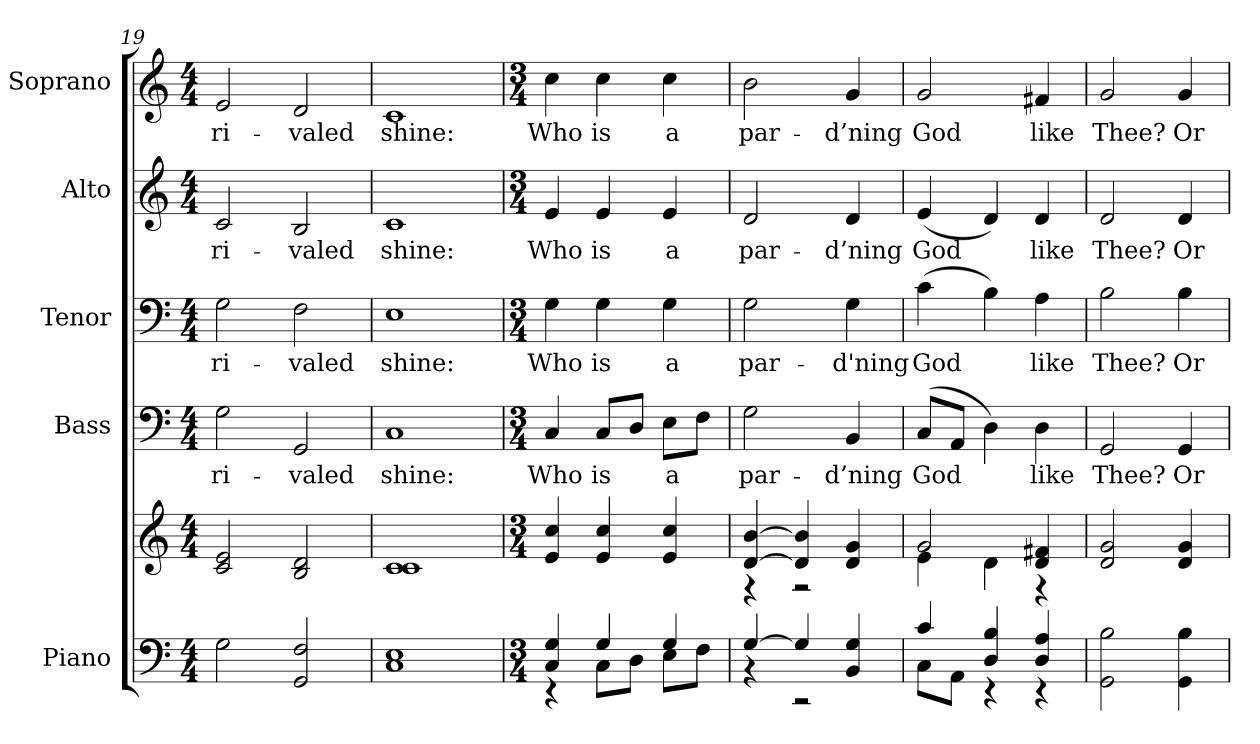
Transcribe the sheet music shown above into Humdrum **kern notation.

**kern	**kern	**kern	**text	**kern	**text	**kern	**text	**kern	**text
*part5	*part5	*part4	*part4	*part3	*part3	*part2	*part2	*part1	*part1
*staff6	*staff5	*staff4	*staff4	*staff3	*staff3	*staff2	*staff2	*staff1	*staff1
*I"Piano	*	*I"Bass	*	*I"Tenor	*	*I"Alto	*	*I"Soprano	*
*I'Pno.	*	*I'B.	*	*I'T.	*	*I'A.	*	*I'S.	*
!!LO:PB:g=z
*clefF4	*clefG2	*clefF4	*	*clefF4	*	*clefG2	*	*clefG2	*
*k[]	*k[]	*k[]	*	*k[]	*	*k[]	*	*k[]	*
*C:	*C:	*C:	*	*C:	*	*C:	*	*C:	*
*M4/4	*M4/4	*M4/4	*	*M4/4	*	*M4/4	*	*M4/4	*
=19	=19	=19	=19	=19	=19	=19	=19	=19	=19
!	!	!	!LO:LY:b:color=#000000	!	!	!	!	!	!
!	!	!	!	!	!LO:LY:b:color=#000000	!	!	!	!
!	!	!	!	!	!	!	!LO:LY:b:color=#000000	!	!
!	!	!	!	!	!	!	!	!	!LO:LY:b:color=#000000
2Gi\	2ci/ 2ei	2Gi\	-ri-	2Gi\	-ri-	2ci/	-ri-	2ei/	-ri-
!	!	!	!LO:LY:b:color=#000000	!	!	!	!	!	!
!	!	!	!	!	!LO:LY:b:color=#000000	!	!	!	!
!	!	!	!	!	!	!	!LO:LY:b:color=#000000	!	!
!	!	!	!	!	!	!	!	!	!LO:LY:b:color=#000000
2GGi/ 2Fi	2Bi/ 2di	2GGi/	-valed	2Fi\	-valed	2Bi/	-valed	2di/	-valed
=20	=20	=20	=20	=20	=20	=20	=20	=20	=20
!	!	!	!LO:LY:b:color=#000000	!	!	!	!	!	!
!	!	!	!	!	!LO:LY:b:color=#000000	!	!	!	!
!	!	!	!	!	!	!	!LO:LY:b:color=#000000	!	!
!	!	!	!	!	!	!	!	!	!LO:LY:b:color=#000000
1Ci 1Ei	1ci 1ci	1Ci	shine:	1Ei	shine:	1ci	shine:	1ci	shine:
=21	=21	=21	=21	=21	=21	=21	=21	=21	=21
*M3/4	*M3/4	*M3/4	*	*M3/4	*	*M3/4	*	*M3/4	*
*^	*	*	*	*	*	*	*	*	*
!	!	!	!	!LO:LY:b:color=#000000	!	!	!	!	!	!
!	!	!	!	!	!	!LO:LY:b:color=#000000	!	!	!	!
!	!	!	!	!	!	!	!	!LO:LY:b:color=#000000	!	!
!	!	!	!	!	!	!	!	!	!	!LO:LY:b:color=#000000
4Ci/ 4Gi	4r	4ei/ 4cci	4Ci/	Who	4Gi\	Who	4ei/	Who	4cci\	Who
!	!	!	!	!LO:LY:b:color=#000000	!	!	!	!	!	!
!	!	!	!	!	!	!LO:LY:b:color=#000000	!	!	!	!
!	!	!	!	!	!	!	!	!LO:LY:b:color=#000000	!	!
!	!	!	!	!	!	!	!	!	!	!LO:LY:b:color=#000000
4Gi/	8Ci\L	4ei/ 4cci	8Ci/L	is	4Gi\	is	4ei/	is	4cci\	is
.	8Di\J	.	8Di/J	.	.	.	.	.	.	.
!	!	!	!	!LO:LY:b:color=#000000	!	!	!	!	!	!
!	!	!	!	!	!	!LO:LY:b:color=#000000	!	!	!	!
!	!	!	!	!	!	!	!	!LO:LY:b:color=#000000	!	!
!	!	!	!	!	!	!	!	!	!	!LO:LY:b:color=#000000
4Gi/	8Ei\L	4ei/ 4cci	8Ei\L	a	4Gi\	a	4ei/	a	4cci\	a
.	8Fi\J	.	8Fi\J	.	.	.	.	.	.	.
=22	=22	=22	=22	=22	=22	=22	=22	=22	=22	=22
*	*	*^	*	*	*	*	*	*	*	*
!	!	!	!	!	!LO:LY:b:color=#000000	!	!	!	!	!	!
!	!	!	!	!	!	!	!LO:LY:b:color=#000000	!	!	!	!
!	!	!	!	!	!	!	!	!	!LO:LY:b:color=#000000	!	!
!	!	!	!	!	!	!	!	!	!	!	!LO:LY:b:color=#000000
[>4Gi/	4r	[>4di/ [>4bi	4r	2Gi\	par-	2Gi\	par-	2di/	par-	2bi\	par-
4Gi/]	2r	4di/] 4bi]	2r	.	.	.	.	.	.	.	.
!	!	!	!	!	!LO:LY:b:color=#000000	!	!	!	!	!	!
!	!	!	!	!	!	!	!LO:LY:b:color=#000000	!	!	!	!
!	!	!	!	!	!	!	!	!	!LO:LY:b:color=#000000	!	!
!	!	!	!	!	!	!	!	!	!	!	!LO:LY:b:color=#000000
4BBi/ 4Gi	.	4di/ 4gi	.	4BBi/	-d’ning	4Gi\	-d'ning	4di/	-d’ning	4gi/	-d’ning
=23	=23	=23	=23	=23	=23	=23	=23	=23	=23	=23	=23
!	!	!	!	!	!LO:LY:b:color=#000000	!	!	!	!	!	!
!	!	!	!	!	!	!	!LO:LY:b:color=#000000	!	!	!	!
!	!	!	!	!	!	!	!	!	!LO:LY:b:color=#000000	!	!
!	!	!	!	!	!	!	!	!	!	!	!LO:LY:b:color=#000000
4ci/	8Ci\L	2gi/	4ei\	(8Ci/L	God	(4ci\	God	(4ei/	God	2gi/	God
.	8AAi\J	.	.	8AAi/J	.	.	.	.	.	.	.
4Di/ 4Bi	4r	.	4di\	4Di\)	.	4Bi\)	.	4di/)	.	.	.
!	!	!	!	!	!LO:LY:b:color=#000000	!	!	!	!	!	!
!	!	!	!	!	!	!	!LO:LY:b:color=#000000	!	!	!	!
!	!	!	!	!	!	!	!	!	!LO:LY:b:color=#000000	!	!
!	!	!	!	!	!	!	!	!	!	!	!LO:LY:b:color=#000000
4Di/ 4Ai	4r	4di/ 4f#Xi	4r	4Di\	like	4Ai\	like	4di/	like	4f#Xi/	like
*v	*v	*	*	*	*	*	*	*	*	*	*
*	*v	*v	*	*	*	*	*	*	*	*
=24	=24	=24	=24	=24	=24	=24	=24	=24	=24
*^	*^	*	*	*	*	*	*	*	*
!	!	!	!	!	!LO:LY:b:color=#000000	!	!	!	!	!	!
*v	*v	*	*	*	*	*	*	*	*	*	*
*	*v	*v	*	*	*	*	*	*	*	*
*^	*^	*	*	*	*	*	*	*	*
!	!	!	!	!	!	!	!LO:LY:b:color=#000000	!	!	!	!
*v	*v	*	*	*	*	*	*	*	*	*	*
*	*v	*v	*	*	*	*	*	*	*	*
*^	*^	*	*	*	*	*	*	*	*
!	!	!	!	!	!	!	!	!	!LO:LY:b:color=#000000	!	!
*v	*v	*	*	*	*	*	*	*	*	*	*
*	*v	*v	*	*	*	*	*	*	*	*
*^	*^	*	*	*	*	*	*	*	*
!	!	!	!	!	!	!	!	!	!	!	!LO:LY:b:color=#000000
*v	*v	*	*	*	*	*	*	*	*	*	*
*	*v	*v	*	*	*	*	*	*	*	*
2GGi\ 2Bi	2di/ 2gi	2GGi/	Thee?	2Bi\	Thee?	2di/	Thee?	2gi/	Thee?
!	!	!	!LO:LY:b:color=#000000	!	!	!	!	!	!
!	!	!	!	!	!LO:LY:b:color=#000000	!	!	!	!
!	!	!	!	!	!	!	!LO:LY:b:color=#000000	!	!
!	!	!	!	!	!	!	!	!	!LO:LY:b:color=#000000
4GGi\ 4Bi	4di/ 4gi	4GGi/	Or	4Bi\	Or	4di/	Or	4gi/	Or
=	=	=	=	=	=	=	=	=	=
*-	*-	*-	*-	*-	*-	*-	*-	*-	*-
